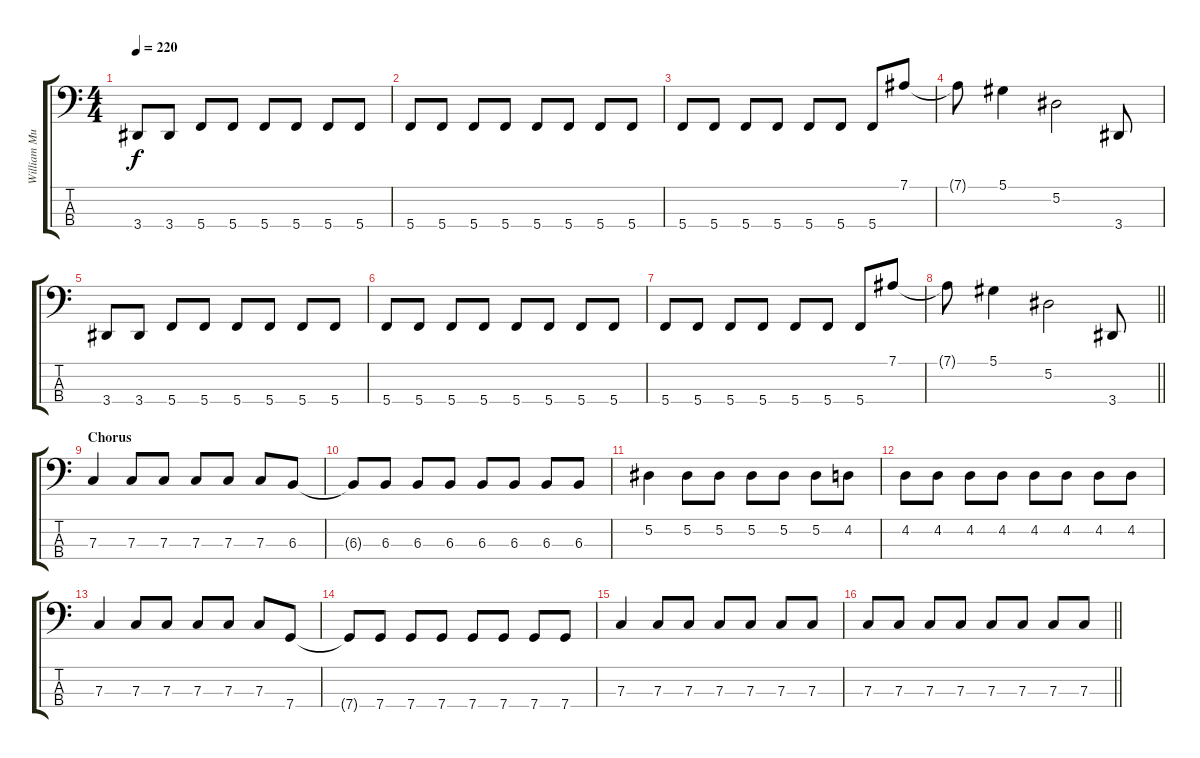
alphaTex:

\track ("William Murderface (Bass)" "William Mu") {instrument electricbassfinger}
\staff {score tabs}
\tuning (Eb2 Bb1 F1 C1) {hide}
\ts (4 4)
\tempo 220
\clef f4
\ks c
3.4.8{dy f} 3.4.8 5.4.8 5.4.8 5.4.8 5.4.8 5.4.8 5.4.8 |
5.4.8 5.4.8 5.4.8 5.4.8 5.4.8 5.4.8 5.4.8 5.4.8 |
5.4.8 5.4.8 5.4.8 5.4.8 5.4.8 5.4.8 5.4.8 7.1.8 |
7.1{t}.8 5.1.4 5.2.2 3.4.8 |
3.4.8 3.4.8 5.4.8 5.4.8 5.4.8 5.4.8 5.4.8 5.4.8 |
5.4.8 5.4.8 5.4.8 5.4.8 5.4.8 5.4.8 5.4.8 5.4.8 |
5.4.8 5.4.8 5.4.8 5.4.8 5.4.8 5.4.8 5.4.8 7.1.8 |
\barLineRight lightlight
7.1{t}.8 5.1.4 5.2.2 3.4.8 |
\section ("" "Chorus")
7.3.4 7.3.8 7.3.8 7.3.8 7.3.8 7.3.8 6.3.8 |
6.3{t}.8 6.3.8 6.3.8 6.3.8 6.3.8 6.3.8 6.3.8 6.3.8 |
5.2.4 5.2.8 5.2.8 5.2.8 5.2.8 5.2.8 4.2.8 |
4.2.8 4.2.8 4.2.8 4.2.8 4.2.8 4.2.8 4.2.8 4.2.8 |
7.3.4 7.3.8 7.3.8 7.3.8 7.3.8 7.3.8 7.4.8 |
7.4{t}.8 7.4.8 7.4.8 7.4.8 7.4.8 7.4.8 7.4.8 7.4.8 |
7.3.4 7.3.8 7.3.8 7.3.8 7.3.8 7.3.8 7.3.8 |
\barLineRight lightlight
7.3.8 7.3.8 7.3.8 7.3.8 7.3.8 7.3.8 7.3.8 7.3.8
